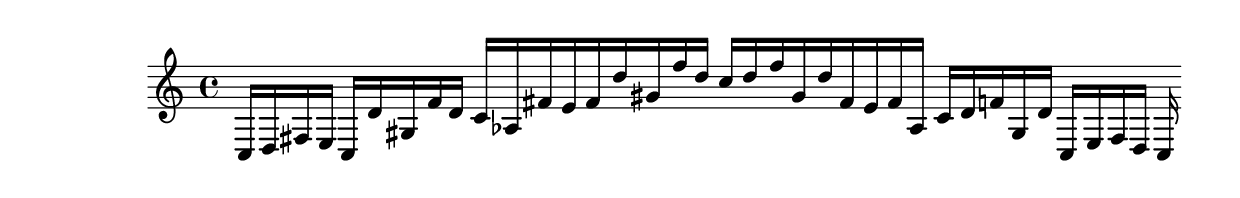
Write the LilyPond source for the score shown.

% z vector: tensor([[ 0.5449,  2.2651,  1.3867, -1.0495, -0.2816,  0.7236, -0.6627,  0.9946,-0.4735, -0.9675,  0.5974,  0.0981,  2.5187, -0.4077, -1.2451, -0.2545]])
\new PianoStaff <<
\cadenzaOn
\new Staff = "right" {
\clef treble
    c16 [ d fis e ]
    c [ d' gis f' d' ]
    c' [ aes fis' e' fis' d'' gis' f'' d'' ]
    c'' [ d'' f'' gis' d'' fis' e' fis' aes ]
    c' [ d' f' gis d' ]
    c [ e fis d ]
    c
}
>>
